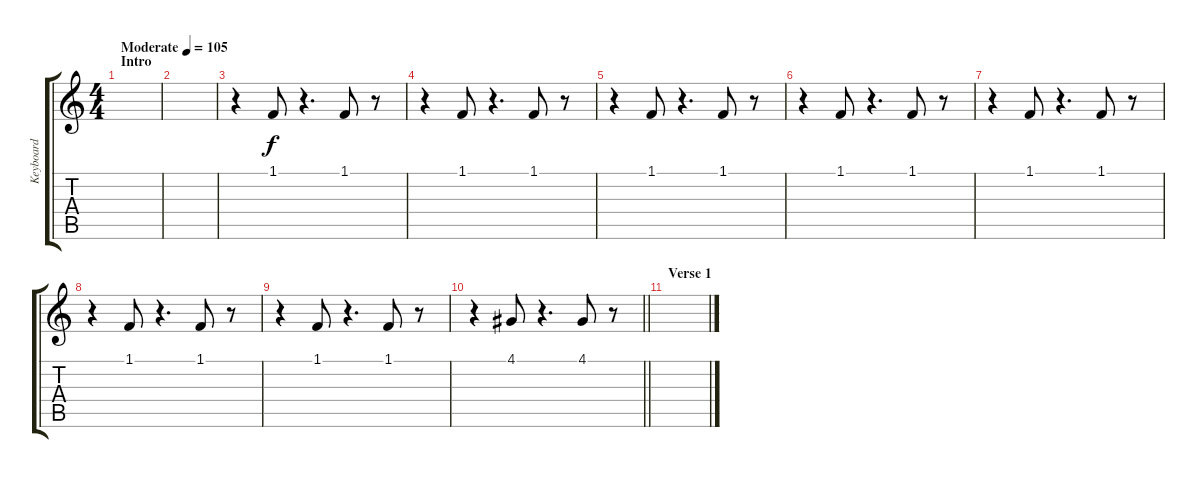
\track ("Keyboard " "Keyboard ") {instrument lead1square}
\staff {score tabs}
\tuning (E4 B3 G3 D3 A2 E2) {hide}
\ts (4 4)
\section ("" "Intro")
\tempo (105 "Moderate")
\clef g2
\ks c
|
|
r.4 1.1.8 r.4{d} 1.1.8 r.8 |
r.4 1.1.8 r.4{d} 1.1.8 r.8 |
r.4 1.1.8 r.4{d} 1.1.8 r.8 |
r.4 1.1.8 r.4{d} 1.1.8 r.8 |
r.4 1.1.8 r.4{d} 1.1.8 r.8 |
r.4 1.1.8 r.4{d} 1.1.8 r.8 |
r.4 1.1.8 r.4{d} 1.1.8 r.8 |
\barLineRight lightlight
r.4 4.1.8 r.4{d} 4.1.8 r.8 |
\section ("" "Verse 1")
